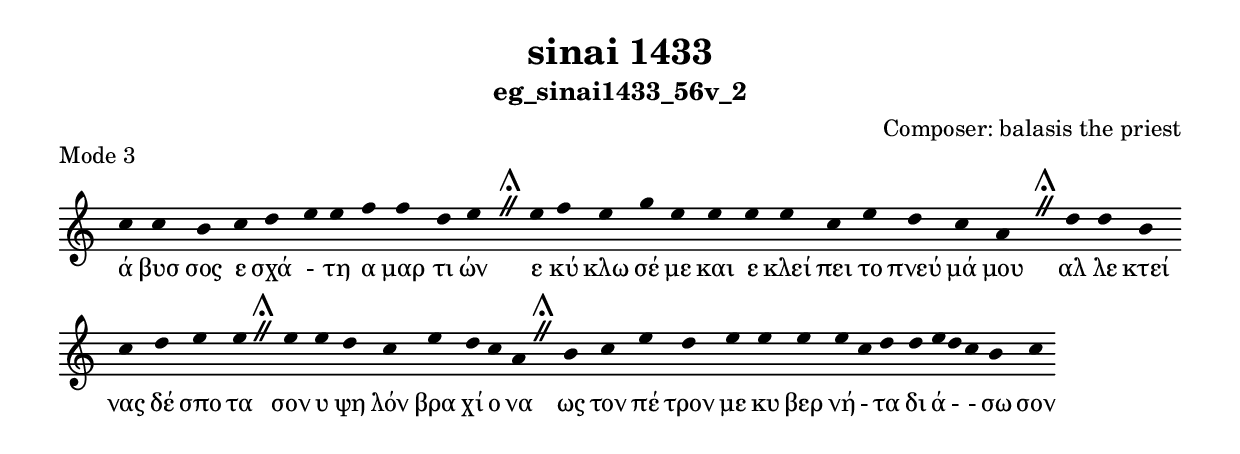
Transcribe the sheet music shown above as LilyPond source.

\include "gregorian.ly"

	\header {
 	  title = "sinai 1433"
	  subtitle = "eg_sinai1433_56v_2"
	  composer = "Composer: balasis the priest"
	  piece = "Mode 3"
	}

	chant = {
	  c''4 c''4 b'4 c''4 d''4 e''4 e''4 f''4 f''4 d''4 e''4 \divisioMaior
 e''4 f''4 e''4 g''4 e''4 e''4 e''4 e''4 c''4 e''4 d''4 c''4 a'4 \divisioMaior
 d''4 d''4 b'4 c''4 d''4 e''4 e''4 \divisioMaior
 e''4 e''4 d''4 c''4 e''4 d''4 c''4 a'4 \divisioMaior
 b'4 c''4 e''4 d''4 e''4 e''4 e''4 e''4 c''4 d''4 d''4 e''4 d''4 c''4 b'4 c''4\finalis
	}

	verba = \lyricmode {ά βυσ σος ε σχά - τη α μαρ τι ών 
ε κύ κλω σέ με και ε κλεί πει το πνεύ μά μου 
αλ λε κτεί νας δέ σπο τα 
σον υ ψη λόν βρα χί ο να 
ως τον πέ τρον με κυ βερ νή - τα δι ά -  - σω σον 
	}


	\score {
	  \new Staff <<
	  \new Voice = "melody" \chant
	  \new Lyrics = "one" \lyricsto melody \verba
	  >>
	  \layout {
	    \context {
	      \Staff
	      \remove "Time_signature_engraver"
	      \remove "Bar_engraver"
	    }
	    \context {
	      \Voice
	      \remove "Stem_engraver"
	    }
	  }
	}